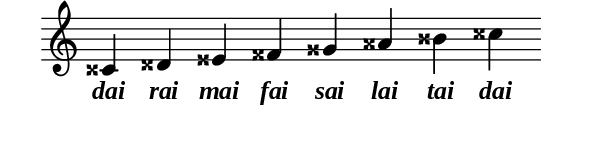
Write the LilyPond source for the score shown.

\version "2.18.2"
\include "lilypond-book-preamble.ly"
\paper  {
  ragged-right = ##f
  #(set! paper-alist (cons '("solfege" . (cons (* 4 in) (* 1 in))) paper-alist))
  #(set-paper-size "solfege")
  #(define fonts
    (make-pango-font-tree "Times New Roman"
                          "Nimbus Sans"
                          "Luxi Mono"
                          (/ staff-height pt 20)))
}

\score {
  <<
    \new Staff \relative c' {
      \clef "G" 
      \time 12/4
      \omit Score.TimeSignature
      \omit Score.BarLine
      \stemUp
      \new Voice = "myRhythm" {
        cisis disis eisis fisis gisis aisis bisis cisis
      }
    }
    \new Lyrics {
      \lyricsto "myRhythm" {
        \override Lyrics.LyricText.font-shape = #'italic
        \override Lyrics.LyricText.font-series = #'bold
        dai rai mai fai sai lai tai dai
      }
    }
  >>
  \layout {
  }
}

% vim: lisp sw=1 ts=1 sts=1 et

